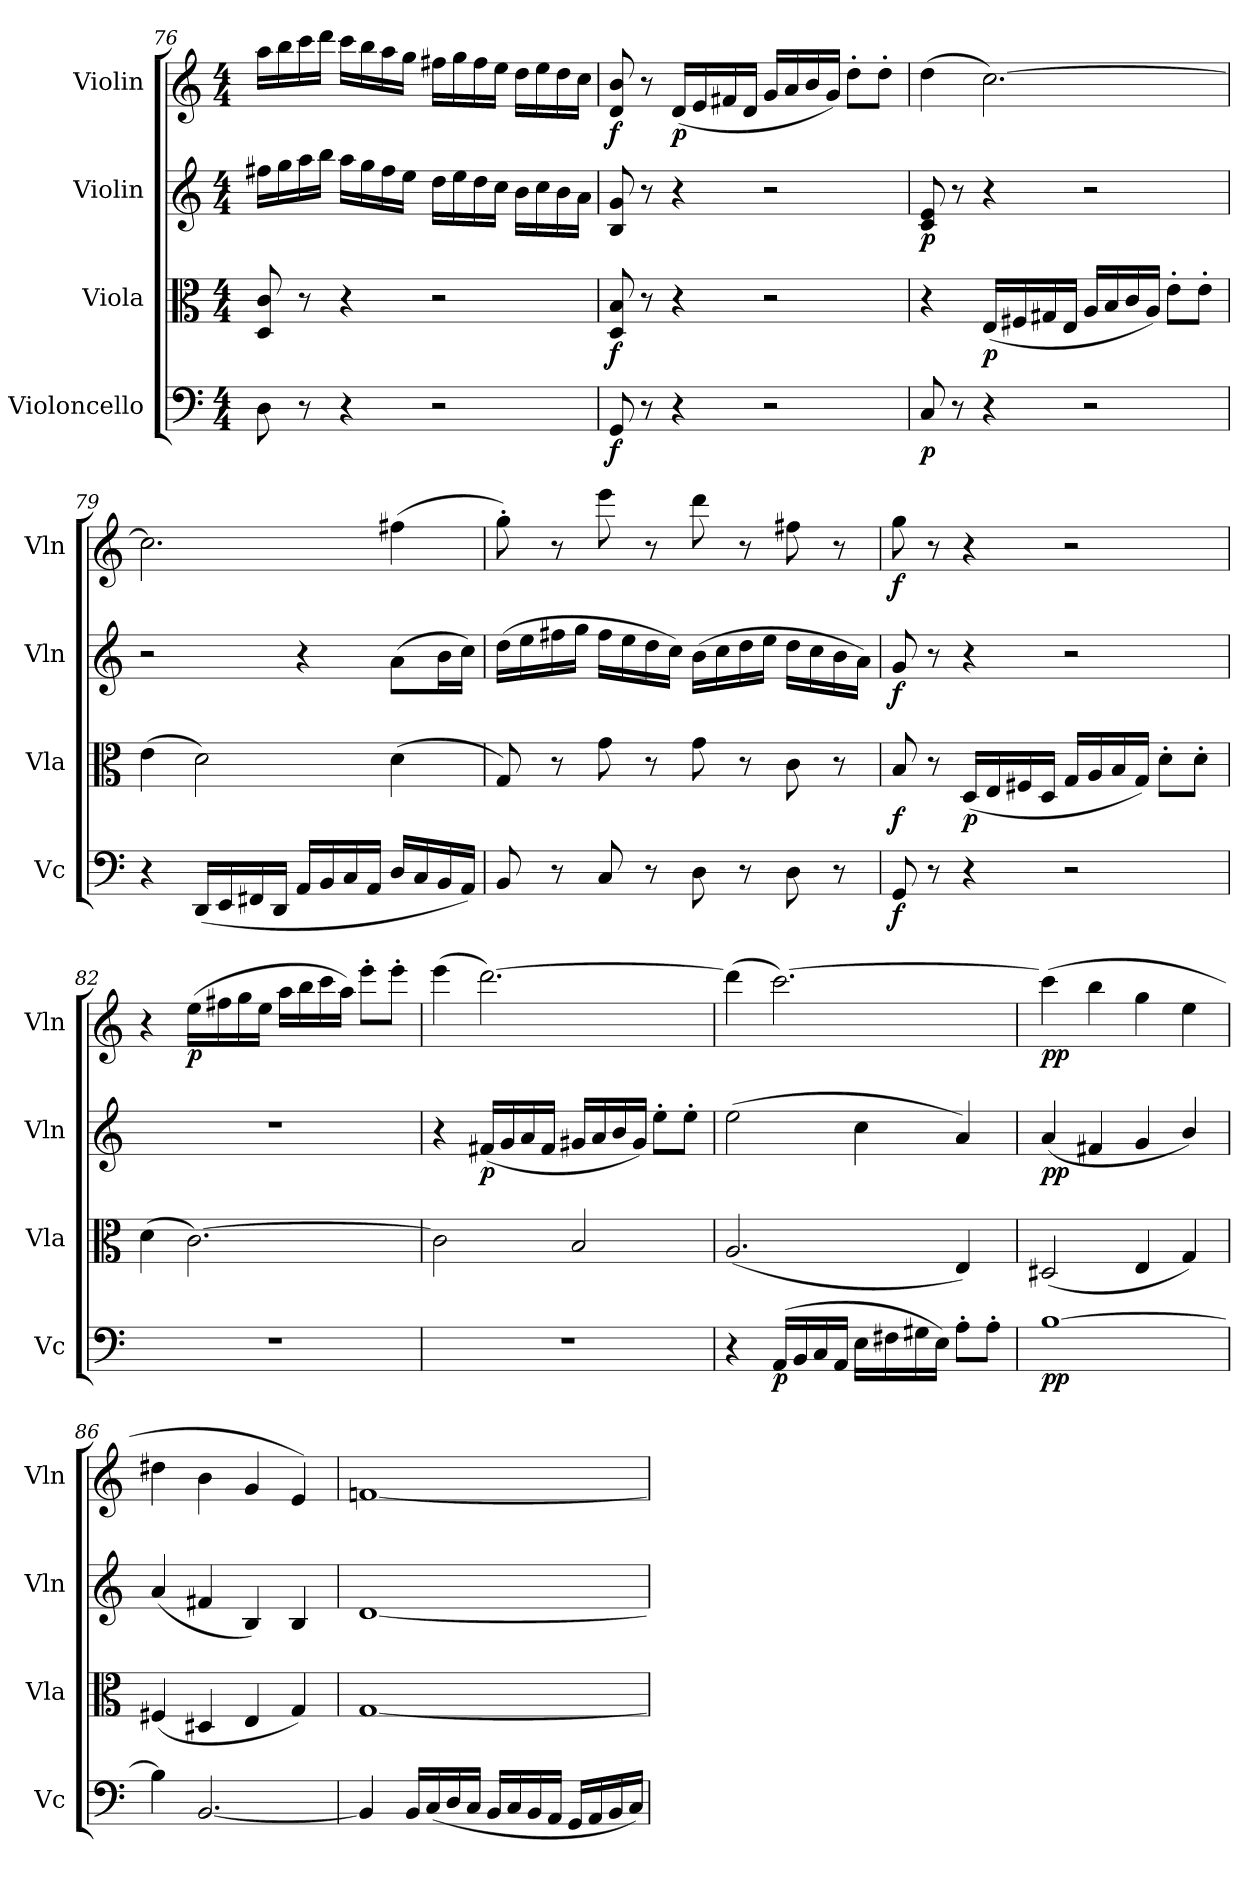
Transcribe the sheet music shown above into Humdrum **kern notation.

**kern	**dynam	**kern	**dynam	**kern	**dynam	**kern	**dynam
*part4	*part4	*part3	*part3	*part2	*part2	*part1	*part1
*staff4	*staff4	*staff3	*staff3	*staff2	*staff2	*staff1	*staff1
*I"Violoncello	*	*I"Viola	*	*I"Violin	*	*I"Violin	*
*I'Vc	*	*I'Vla	*	*I'Vln	*	*I'Vln	*
*clefF4	*	*clefC3	*	*clefG2	*	*clefG2	*
*k[]	*	*k[]	*	*k[]	*	*k[]	*
*C:	*	*C:	*	*C:	*	*C:	*
*M4/4	*	*M4/4	*	*M4/4	*	*M4/4	*
=76	=76	=76	=76	=76	=76	=76	=76
8D\	.	8D/ 8c/	.	16ff#X\LL	.	16aa\LL	.
.	.	.	.	16gg\	.	16bb\	.
8r	.	8r	.	16aa\	.	16ccc\	.
.	.	.	.	16bb\JJ	.	16ddd\JJ	.
4r	.	4r	.	16aa\LL	.	16ccc\LL	.
.	.	.	.	16gg\	.	16bb\	.
.	.	.	.	16ff#\	.	16aa\	.
.	.	.	.	16ee\JJ	.	16gg\JJ	.
2r	.	2r	.	16dd\LL	.	16ff#X\LL	.
.	.	.	.	16ee\	.	16gg\	.
.	.	.	.	16dd\	.	16ff#\	.
.	.	.	.	16cc\JJ	.	16ee\JJ	.
.	.	.	.	16b\LL	.	16dd\LL	.
.	.	.	.	16cc\	.	16ee\	.
.	.	.	.	16b\	.	16dd\	.
.	.	.	.	16a\JJ	.	16cc\JJ	.
=77	=77	=77	=77	=77	=77	=77	=77
8GG/	f	8D/ 8B/	f	8B/ 8g/	.	8d/ 8b/	f
8r	.	8r	.	8r	.	8r	.
4r	.	4r	.	4r	.	(16d/LL	p
.	.	.	.	.	.	16e/	.
.	.	.	.	.	.	16f#X/	.
.	.	.	.	.	.	16d/JJ	.
2r	.	2r	.	2r	.	16g/LL	.
.	.	.	.	.	.	16a/	.
.	.	.	.	.	.	16b/	.
.	.	.	.	.	.	16g/JJ)	.
.	.	.	.	.	.	8dd'\L	.
.	.	.	.	.	.	8dd'\J	.
=78	=78	=78	=78	=78	=78	=78	=78
8C/	p	4r	.	8c/ 8e/	p	(4dd\	.
8r	.	.	.	8r	.	.	.
4r	.	(16E/LL	p	4r	.	[2.cc\)	.
.	.	16F#X/	.	.	.	.	.
.	.	16G#X/	.	.	.	.	.
.	.	16E/JJ	.	.	.	.	.
2r	.	16A/LL	.	2r	.	.	.
.	.	16B/	.	.	.	.	.
.	.	16c/	.	.	.	.	.
.	.	16A/JJ)	.	.	.	.	.
.	.	8e'\L	.	.	.	.	.
.	.	8e'\J	.	.	.	.	.
=79	=79	=79	=79	=79	=79	=79	=79
4r	.	(4e\	.	2r	.	2.cc\]	.
(16DD/LL	.	2d\)	.	.	.	.	.
16EE/	.	.	.	.	.	.	.
16FF#X/	.	.	.	.	.	.	.
16DD/JJ	.	.	.	.	.	.	.
16AA/LL	.	.	.	4r	.	.	.
16BB/	.	.	.	.	.	.	.
16C/	.	.	.	.	.	.	.
16AA/JJ	.	.	.	.	.	.	.
16D/LL	.	(4d\	.	(8a\L	.	(4ff#X\	.
16C/	.	.	.	.	.	.	.
16BB/	.	.	.	16b\L	.	.	.
16AA/JJ)	.	.	.	16cc\JJ)	.	.	.
=80	=80	=80	=80	=80	=80	=80	=80
8BB/	.	8G/)	.	(16dd\LL	.	8gg'\)	.
.	.	.	.	16ee\	.	.	.
8r	.	8r	.	16ff#X\	.	8r	.
.	.	.	.	16gg\JJ	.	.	.
8C/	.	8g\	.	16ff#\LL	.	8eee\	.
.	.	.	.	16ee\	.	.	.
8r	.	8r	.	16dd\	.	8r	.
.	.	.	.	16cc\JJ)	.	.	.
8D\	.	8g\	.	(16b\LL	.	8ddd\	.
.	.	.	.	16cc\	.	.	.
8r	.	8r	.	16dd\	.	8r	.
.	.	.	.	16ee\JJ	.	.	.
8D\	.	8c\	.	16dd\LL	.	8ff#X\	.
.	.	.	.	16cc\	.	.	.
8r	.	8r	.	16b\	.	8r	.
.	.	.	.	16a\JJ)	.	.	.
=81	=81	=81	=81	=81	=81	=81	=81
8GG/	f	8B/	f	8g/	f	8gg\	f
8r	.	8r	.	8r	.	8r	.
4r	.	(16D/LL	p	4r	.	4r	.
.	.	16E/	.	.	.	.	.
.	.	16F#X/	.	.	.	.	.
.	.	16D/JJ	.	.	.	.	.
2r	.	16G/LL	.	2r	.	2r	.
.	.	16A/	.	.	.	.	.
.	.	16B/	.	.	.	.	.
.	.	16G/JJ)	.	.	.	.	.
.	.	8d'\L	.	.	.	.	.
.	.	8d'\J	.	.	.	.	.
=82	=82	=82	=82	=82	=82	=82	=82
1r	.	(4d\	.	1r	.	4r	.
.	.	[2.c\)	.	.	.	(16ee\LL	p
.	.	.	.	.	.	16ff#X\	.
.	.	.	.	.	.	16gg\	.
.	.	.	.	.	.	16ee\JJ	.
.	.	.	.	.	.	16aa\LL	.
.	.	.	.	.	.	16bb\	.
.	.	.	.	.	.	16ccc\	.
.	.	.	.	.	.	16aa\JJ)	.
.	.	.	.	.	.	8eee'\L	.
.	.	.	.	.	.	8eee'\J	.
=83	=83	=83	=83	=83	=83	=83	=83
1r	.	2c\]	.	4r	.	(4eee\	.
.	.	.	.	(16f#X/LL	p	[2.ddd\)	.
.	.	.	.	16g/	.	.	.
.	.	.	.	16a/	.	.	.
.	.	.	.	16f#/JJ	.	.	.
.	.	2B/	.	16g#X/LL	.	.	.
.	.	.	.	16a/	.	.	.
.	.	.	.	16b/	.	.	.
.	.	.	.	16g#/JJ)	.	.	.
.	.	.	.	8ee'\L	.	.	.
.	.	.	.	8ee'\J	.	.	.
=84	=84	=84	=84	=84	=84	=84	=84
4r	.	(2.A/	.	(2ee\	.	(4ddd\]	.
(16AA/LL	p	.	.	.	.	[2.ccc\)	.
16BB/	.	.	.	.	.	.	.
16C/	.	.	.	.	.	.	.
16AA/JJ	.	.	.	.	.	.	.
16E\LL	.	.	.	4cc\	.	.	.
16F#X\	.	.	.	.	.	.	.
16G#X\	.	.	.	.	.	.	.
16E\JJ)	.	.	.	.	.	.	.
8A'\L	.	4E/)	.	4a/)	.	.	.
8A'\J	.	.	.	.	.	.	.
=85	=85	=85	=85	=85	=85	=85	=85
[1B	pp	(2D#X/	.	(4a/	pp	(4ccc\]	pp
.	.	.	.	4f#X/	.	4bb\	.
.	.	4E/	.	4g/	.	4gg\	.
.	.	4G/)	.	4b/)	.	4ee\	.
=86	=86	=86	=86	=86	=86	=86	=86
4B\]	.	(4F#X/	.	(4a/	.	4dd#X\	.
[2.BB/	.	4D#X/	.	4f#X/	.	4b\	.
.	.	4E/	.	4B/)	.	4g/	.
.	.	4G/)	.	4B/	.	4e/)	.
=87	=87	=87	=87	=87	=87	=87	=87
4BB/]	.	[1G	.	[1d	.	[1fn	.
16BB/LL	.	.	.	.	.	.	.
(16C/	.	.	.	.	.	.	.
16D/	.	.	.	.	.	.	.
16C/JJ	.	.	.	.	.	.	.
16BB/LL	.	.	.	.	.	.	.
16C/	.	.	.	.	.	.	.
16BB/	.	.	.	.	.	.	.
16AA/JJ	.	.	.	.	.	.	.
16GG/LL	.	.	.	.	.	.	.
16AA/	.	.	.	.	.	.	.
16BB/	.	.	.	.	.	.	.
16C/JJ)	.	.	.	.	.	.	.
=	=	=	=	=	=	=	=
*-	*-	*-	*-	*-	*-	*-	*-
